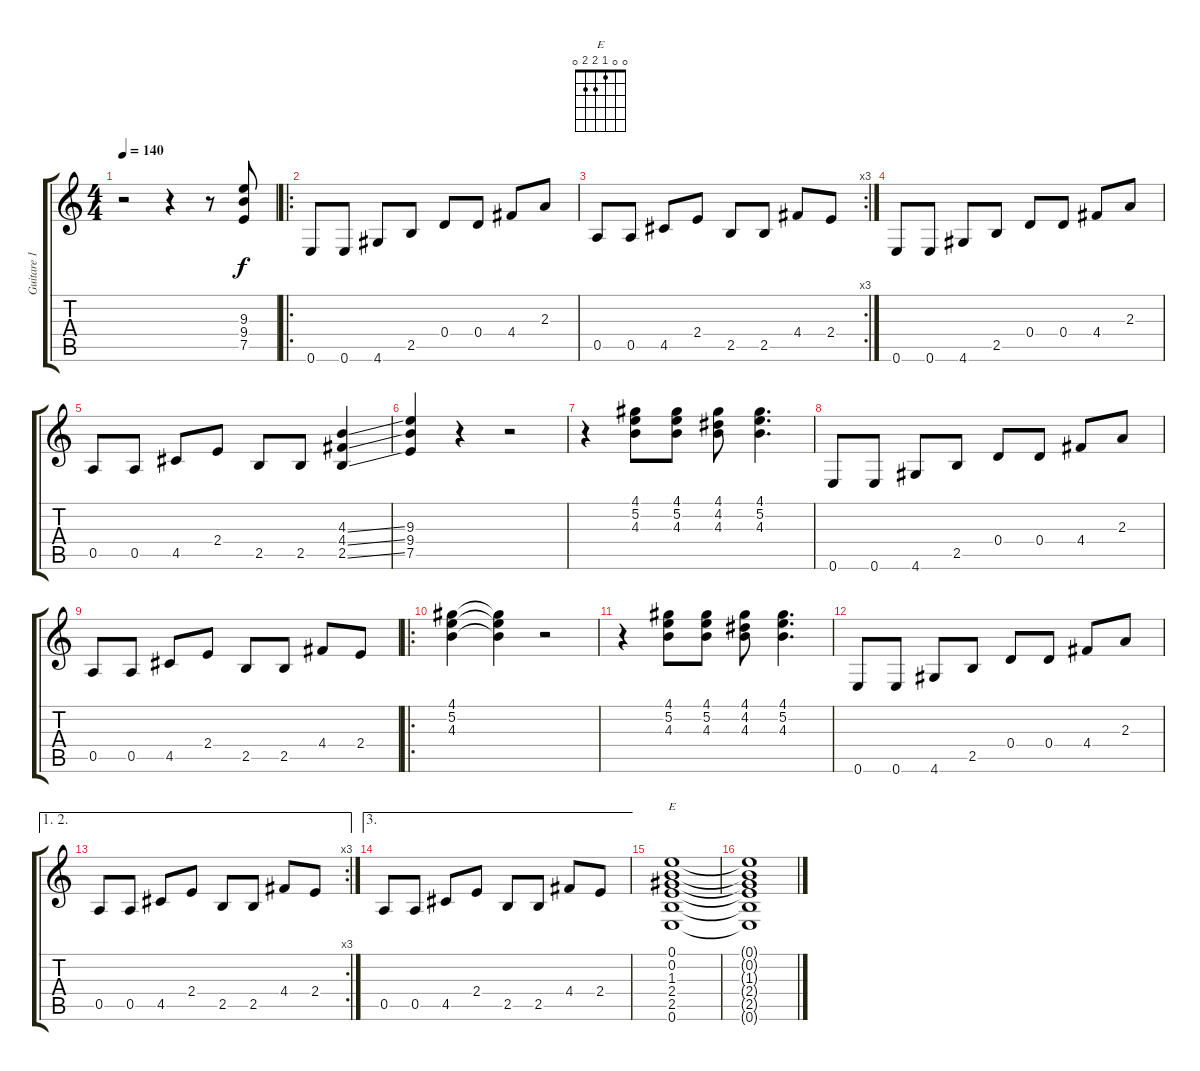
\track ("Guitare 1" "Guitare 1") {instrument overdrivenguitar}
\staff {score tabs}
\tuning (E4 B3 G3 D3 A2 E2) {hide}
\chord ("E" 0 0 1 2 2 0)
\ts (4 4)
\tempo 140
\clef g2
\ks c
r.2{dy f instrument overdrivenguitar} r.4 r.8 (9.3 9.4 7.5).8 |
\ro
0.6.8 0.6.8 4.6.8 2.5.8 0.4.8 0.4.8 4.4.8 2.3.8 |
\rc 3
0.5.8 0.5.8 4.5.8 2.4.8 2.5.8 2.5.8 4.4.8 2.4.8 |
0.6.8 0.6.8 4.6.8 2.5.8 0.4.8 0.4.8 4.4.8 2.3.8 |
0.5.8 0.5.8 4.5.8 2.4.8 2.5.8 2.5.8 (4.3{ss} 4.4{ss} 2.5{ss}).4 |
(9.3 9.4 7.5).4 r.4 r.2 |
r.4 (4.1 5.2 4.3).8 (4.1 5.2 4.3).8 (4.1 4.2 4.3).8 (4.1 5.2 4.3).4{d} |
0.6.8 0.6.8 4.6.8 2.5.8 0.4.8 0.4.8 4.4.8 2.3.8 |
0.5.8 0.5.8 4.5.8 2.4.8 2.5.8 2.5.8 4.4.8 2.4.8 |
\ro
(4.1 5.2 4.3).4 (4.1{t} 5.2{t} 4.3{t}).4 r.2 |
r.4 (4.1 5.2 4.3).8 (4.1 5.2 4.3).8 (4.1 4.2 4.3).8 (4.1 5.2 4.3).4{d} |
0.6.8 0.6.8 4.6.8 2.5.8 0.4.8 0.4.8 4.4.8 2.3.8 |
\ae (1 2)
\rc 3
0.5.8 0.5.8 4.5.8 2.4.8 2.5.8 2.5.8 4.4.8 2.4.8 |
\ae 3
0.5.8 0.5.8 4.5.8 2.4.8 2.5.8 2.5.8 4.4.8 2.4.8 |
(0.1 0.2 1.3 2.4 2.5 0.6).1{ch "E"} |
(0.1{t} 0.2{t} 1.3{t} 2.4{t} 2.5{t} 0.6{t}).1
